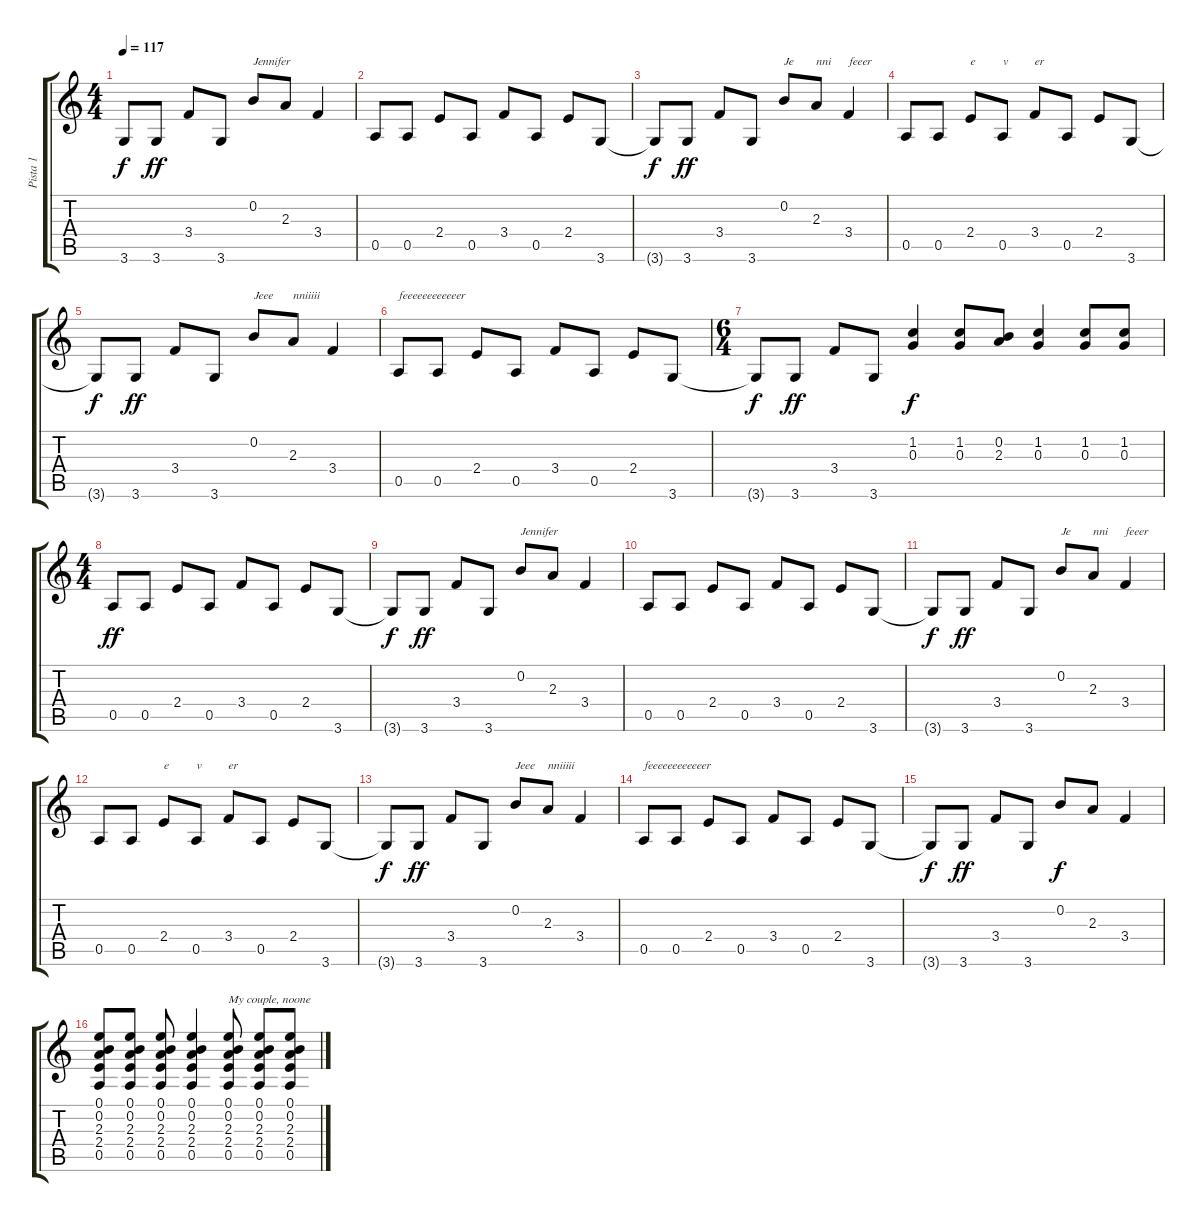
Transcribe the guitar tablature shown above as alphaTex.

\track ("Pista 1" "Pista 1") {instrument acousticguitarsteel}
\staff {score tabs}
\tuning (E4 B3 G3 D3 A2 E2) {hide}
\ts (4 4)
\tempo 117
\clef g2
\ks c
3.6{t}.8{dy f} 3.6.8{dy ff} 3.4.8 3.6.8 0.2.8{txt "Jennifer "} 2.3.8 3.4.4 |
0.5.8 0.5.8 2.4.8 0.5.8 3.4.8 0.5.8 2.4.8 3.6.8 |
3.6{t}.8{dy f} 3.6.8{dy ff} 3.4.8 3.6.8 0.2.8{txt "Je"} 2.3.8{txt "nni"} 3.4.4{txt "feeer"} |
0.5.8 0.5.8 2.4.8{txt "e"} 0.5.8{txt "v"} 3.4.8{txt "er"} 0.5.8 2.4.8 3.6.8 |
3.6{t}.8{dy f} 3.6.8{dy ff} 3.4.8 3.6.8 0.2.8{txt "Jeee"} 2.3.8{txt "nniiiii"} 3.4.4 |
0.5.8{txt "feeeeeeeeeeeer"} 0.5.8 2.4.8 0.5.8 3.4.8 0.5.8 2.4.8 3.6.8 |
\ts (6 4)
3.6{t}.8{dy f} 3.6.8{dy ff} 3.4.8 3.6.8 (1.2 0.3).4{dy f} (1.2 0.3).8 (0.2 2.3).8 (1.2 0.3).4 (1.2 0.3).8 (1.2 0.3).8 |
\ts (4 4)
0.5.8{dy ff} 0.5.8 2.4.8 0.5.8 3.4.8 0.5.8 2.4.8 3.6.8 |
3.6{t}.8{dy f} 3.6.8{dy ff} 3.4.8 3.6.8 0.2.8{txt "Jennifer "} 2.3.8 3.4.4 |
0.5.8 0.5.8 2.4.8 0.5.8 3.4.8 0.5.8 2.4.8 3.6.8 |
3.6{t}.8{dy f} 3.6.8{dy ff} 3.4.8 3.6.8 0.2.8{txt "Je"} 2.3.8{txt "nni"} 3.4.4{txt "feeer"} |
0.5.8 0.5.8 2.4.8{txt "e"} 0.5.8{txt "v"} 3.4.8{txt "er"} 0.5.8 2.4.8 3.6.8 |
3.6{t}.8{dy f} 3.6.8{dy ff} 3.4.8 3.6.8 0.2.8{txt "Jeee"} 2.3.8{txt "nniiiii"} 3.4.4 |
0.5.8{txt "feeeeeeeeeeeer"} 0.5.8 2.4.8 0.5.8 3.4.8 0.5.8 2.4.8 3.6.8 |
3.6{t}.8{dy f} 3.6.8{dy ff} 3.4.8 3.6.8 0.2.8{dy f} 2.3.8 3.4.4 |
(0.1 0.2 2.3 2.4 0.5).8 (0.1 0.2 2.3 2.4 0.5).8 (0.1 0.2 2.3 2.4 0.5).8 (0.1 0.2 2.3 2.4 0.5).4 (0.1 0.2 2.3 2.4 0.5).8{txt "My couple, noone"} (0.1 0.2 2.3 2.4 0.5).8 (0.1 0.2 2.3 2.4 0.5).8
